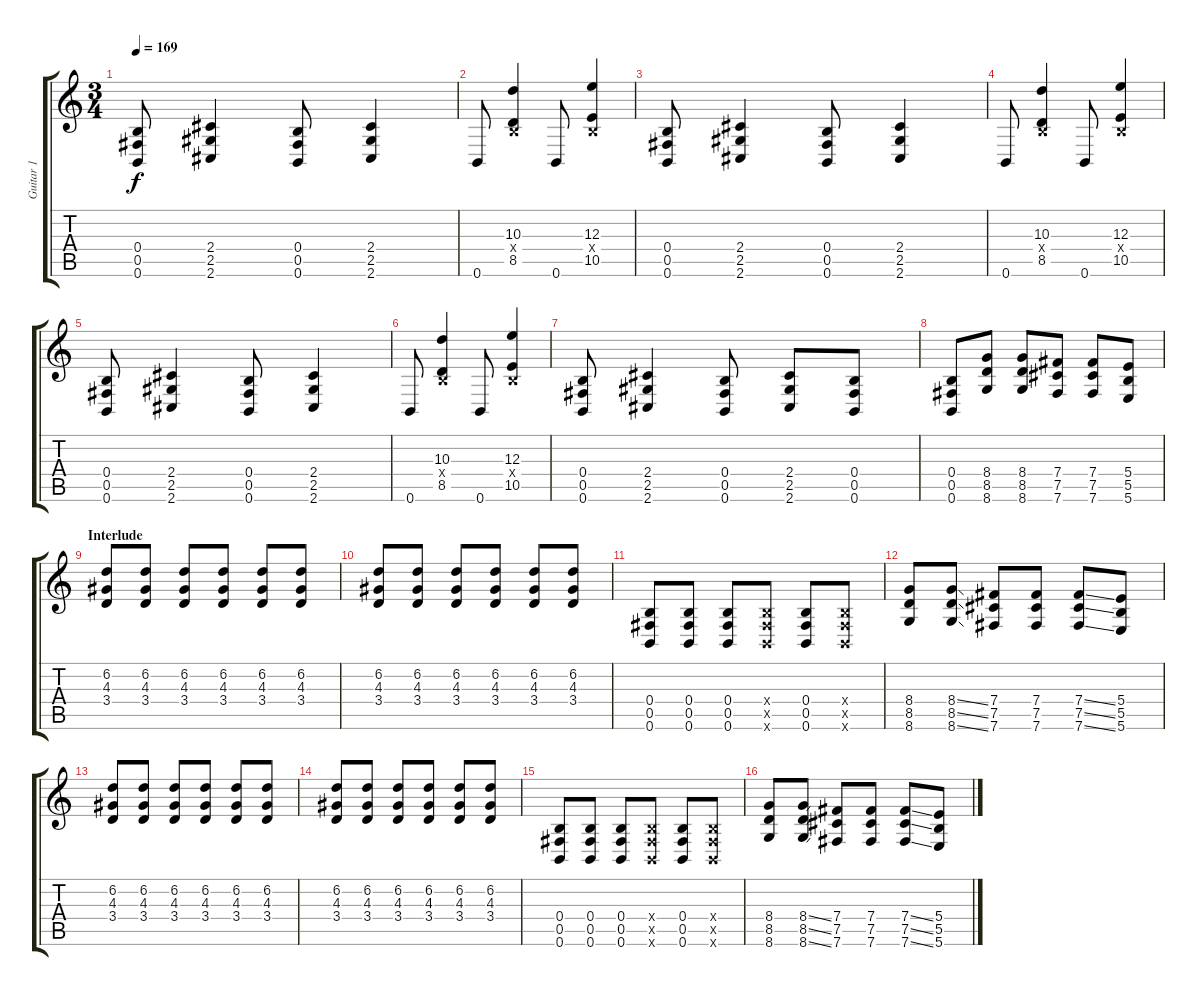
\track ("Guitar 1" "Guitar 1") {instrument distortionguitar}
\staff {score tabs}
\tuning (Db4 Ab3 E3 B2 Gb2 B1) {hide}
\ts (3 4)
\tempo 169
\clef g2
\ks c
(0.4 0.5 0.6).8{dy f} (2.4 2.5 2.6).4 (0.4 0.5 0.6).8 (2.4 2.5 2.6).4 |
0.6.8 (10.3 0.4{x} 8.5).4 0.6.8 (12.3 0.4{x} 10.5).4 |
(0.4 0.5 0.6).8 (2.4 2.5 2.6).4 (0.4 0.5 0.6).8 (2.4 2.5 2.6).4 |
0.6.8 (10.3 0.4{x} 8.5).4 0.6.8 (12.3 0.4{x} 10.5).4 |
(0.4 0.5 0.6).8 (2.4 2.5 2.6).4 (0.4 0.5 0.6).8 (2.4 2.5 2.6).4 |
0.6.8 (10.3 0.4{x} 8.5).4 0.6.8 (12.3 0.4{x} 10.5).4 |
(0.4 0.5 0.6).8 (2.4 2.5 2.6).4 (0.4 0.5 0.6).8 (2.4 2.5 2.6).8 (0.4 0.5 0.6).8 |
(0.4 0.5 0.6).8 (8.4 8.5 8.6).8 (8.4 8.5 8.6).8 (7.4 7.5 7.6).8 (7.4 7.5 7.6).8 (5.4 5.5 5.6).8 |
\section ("" "Interlude")
(6.2 4.3 3.4).8 (6.2 4.3 3.4).8 (6.2 4.3 3.4).8 (6.2 4.3 3.4).8 (6.2 4.3 3.4).8 (6.2 4.3 3.4).8 |
(6.2 4.3 3.4).8 (6.2 4.3 3.4).8 (6.2 4.3 3.4).8 (6.2 4.3 3.4).8 (6.2 4.3 3.4).8 (6.2 4.3 3.4).8 |
(0.4 0.5 0.6).8 (0.4 0.5 0.6).8 (0.4 0.5 0.6).8 (0.4{x} 0.5{x} 0.6{x}).8 (0.4 0.5 0.6).8 (0.4{x} 0.5{x} 0.6{x}).8 |
(8.4 8.5 8.6).8 (8.4{ss} 8.5{ss} 8.6{ss}).8 (7.4 7.5 7.6).8 (7.4 7.5 7.6).8 (7.4{ss} 7.5{ss} 7.6{ss}).8 (5.4 5.5 5.6).8 |
(6.2 4.3 3.4).8 (6.2 4.3 3.4).8 (6.2 4.3 3.4).8 (6.2 4.3 3.4).8 (6.2 4.3 3.4).8 (6.2 4.3 3.4).8 |
(6.2 4.3 3.4).8 (6.2 4.3 3.4).8 (6.2 4.3 3.4).8 (6.2 4.3 3.4).8 (6.2 4.3 3.4).8 (6.2 4.3 3.4).8 |
(0.4 0.5 0.6).8 (0.4 0.5 0.6).8 (0.4 0.5 0.6).8 (0.4{x} 0.5{x} 0.6{x}).8 (0.4 0.5 0.6).8 (0.4{x} 0.5{x} 0.6{x}).8 |
(8.4 8.5 8.6).8 (8.4{ss} 8.5{ss} 8.6{ss}).8 (7.4 7.5 7.6).8 (7.4 7.5 7.6).8 (7.4{ss} 7.5{ss} 7.6{ss}).8 (5.4 5.5 5.6).8
